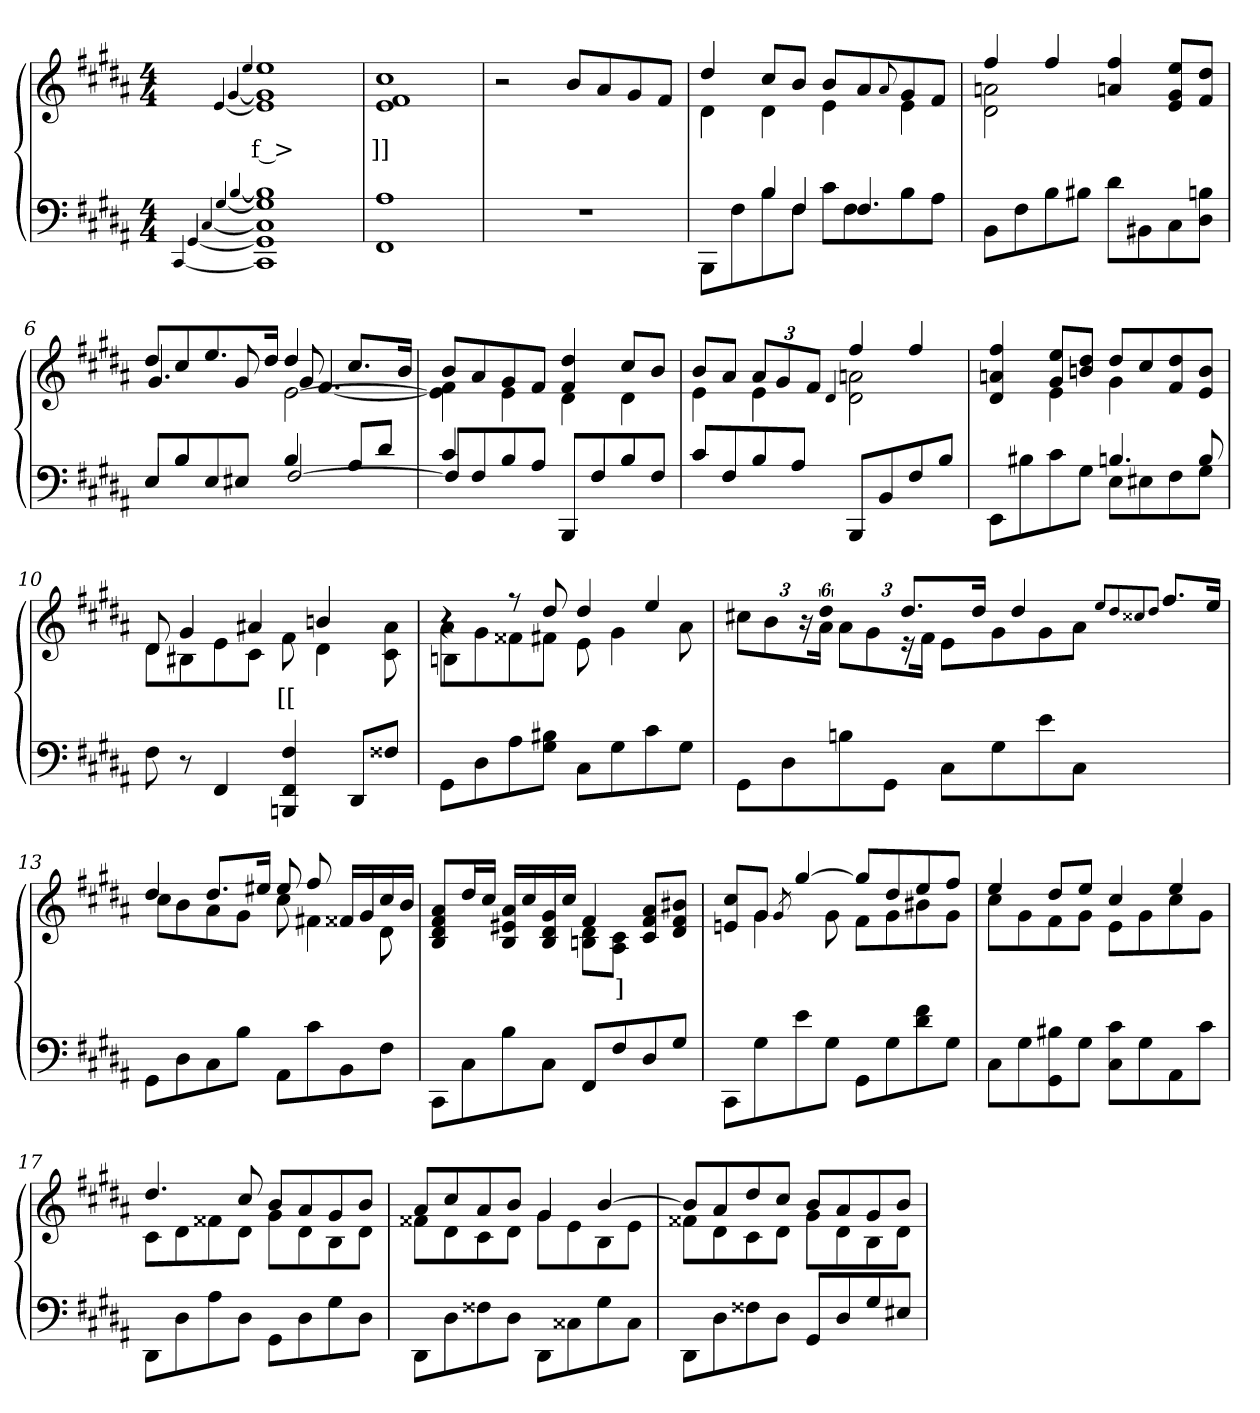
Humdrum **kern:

**kern	**kern	**text
*part2	*part1	*part1
*staff2	*staff1	*staff1
*clefF4	*clefG2	*
*k[f#c#g#d#a#]	*k[f#c#g#d#a#]	*
*M4/4	*M4/4	*
=1	=1	=1
[4qqCC#/	.	.
[4qqGG#/	.	.
[4qqC#/	[4qqe	.
[4qqG#/	[4qqg#/	.
[4qqB/	4qqee/	.
1B] 1G#] 1C#] 1GG#] 1CC#]	1ee 1g#] 1e]	f >
=2	=2	=2
1A# 1FF#	1cc# 1f# 1e	]]
=3	=3	=3
1r	2r	.
.	8bL	.
.	8a#	.
.	8g#	.
.	8f#J	.
=4	=4	=4
*^	*^	*
*	*^	*	*	*
4ryy	4.ryy	8BBB\L	4dd#	4d#	.
.	.	8F#\	.	.	.
4B	.	8B\	8cc#L	4d#	.
.	4F#/	8F#\J	8bJ	.	.
2ryy	.	8c#\L	8bL	4e	.
.	4.F#/	8F#\	8a#	.	.
.	.	.	8qqa#/	.	.
.	.	8B\	8g#	4e	.
.	.	8A#\J	8f#J	.	.
*v	*v	*v	*	*	*
=5	=5	=5	=5
8BBL	4ff#	2an 2d#	.
8F#	.	.	.
8B	4ff#	.	.
8B#XJ	.	.	.
8d#L	4ff#/ 4an/	2ryy	.
8BB#	.	.	.
8C#	8ee 8g# 8eL	.	.
8Bn 8D#J	8dd# 8f#J	.	.
=6	=6	=6	=6
*^	*	*^	*
*	*^	*	*	*	*
8ryy	4E/	8EL	8dd#L	2ryy	4.g#	.
4B	.	8B	8cc#	.	.	.
.	2.ryy	8E	8.ee	.	.	.
8ryy	.	8E#XJ	.	.	8g#	.
.	.	.	16dd#Jk	.	.	.
4B/	.	[2F#	4dd#	8g#/	[2e\	.
.	.	.	.	[4.f#/	.	.
8A#/L	.	.	8.cc#L	.	.	.
8d#J	.	.	.	.	.	.
.	.	.	16bJk	.	.	.
*	*	*	*	*v	*v	*
=7	=7	=7	=7	=7	=7
4c#	8ryy	8F#L]	8bL	4f#] 4e]	.
.	8ryy@	8F#	8a#	.	.
2ryy	8ryy@	8B	8g#	4e	.
.	8ryy@	8A#J	8f#J	.	.
.	8ryy@	8BBBL	4dd# 4f#	4d#	.
.	4F#/	8F#	.	.	.
4B	.	8B	8cc#L	4d#	.
.	8ryy	8F#J	8bJ	.	.
=8	=8	=8	=8	=8	=8
4c#	8ryy	8c#L	8bL	4e	.
.	4F#/	8F#	8a#J	.	.
2.ryy	.	8B	12a#L	4e	.
.	.	.	12g#	.	.
.	2ryy	8A#J	.	.	.
.	.	.	12f#J	.	.
.	.	.	4qqd#/	.	.
.	.	8BBB/L	4ff#	2an 2d#	.
.	.	8BB/	.	.	.
.	.	8F#/	4ff#	.	.
.	8ryy	8B/J	.	.	.
*	*v	*v	*	*	*
=9	=9	=9	=9	=9
2ryy	8EEL	4ff# 4an 4d#	4ryy	.
.	8B#X	.	.	.
.	8c#	8ee 8g#L	4e	.
.	8G#J	8dd# 8bnJ	.	.
4.Bn	8EL	8dd#L	4g#	.
.	8E#X	8cc#	.	.
.	8F#	8dd# 8f#	4ryy	.
8B	8G#J	8b 8eJ	.	.
*v	*v	*	*	*
=10	=10	=10	=10
8F#	8d#	8d#L	.
8r	4g#	8B#X	.
4FF#	.	8e	.
.	4a#X	8c#J	.
4F# 4FF# 4BBBn	.	8f#	[[
.	4bn	4d#	.
8DD#L	.	.	.
8F##XJ	8ryy	8a#\ 8c#\	.
=11	=11	=11	=11
*	*	*^	*
8GG#L	4r	8a#L	4Bn\	.
8D#	.	8g#	.	.
8A#	8r	8f##X	2.ryy	.
8B#X 8G#J	8dd#	8f#XJ	.	.
8C#L	4dd#	8e	.	.
8G#	.	4g#	.	.
8c#	4ee	.	.	.
8G#J	.	8a#	.	.
*	*	*v	*v	*
=12	=12	=12	=12
8GG#\L	24%5ryy	12cc#XL	.
.	.	12b	.
8D#	.	.	.
.	.	24r	.
.	24dd#	24a#Jk	.
8Bn	8.dd#L	12a#L	.
.	.	12g#	.
8GG#J	.	.	.
.	.	24r	.
.	16dd#Jk	.	.
.	.	24f#Jk	.
8C#L	4dd#	8eL	.
8G#	.	8g#	.
.	8qee/L	.	.
.	8qdd#/	.	.
.	8qcc##X/	.	.
.	8qdd#/J	.	.
8e	8.ff#L	8g#	.
8C#J	.	8a#J	.
.	16eeJk	.	.
=13	=13	=13	=13
8GG#L	4dd#	8cc#L	.
8D#	.	8b	.
8C#	8.dd#L	8a#	.
8BJ	.	8g#J	.
.	16ee#XJk	.	.
8AA#L	8ee#	8cc#	.
8c#	8ff#	4f#X	.
8BB	16f##XLL	.	.
.	16g#	.	.
8F#J	16cc#	8d#	.
.	16bJJ	.	.
=14	=14	=14	=14
8CC#\L	8a# 8f# 8d# 8BL	2ryy	.
8C#	16dd#L	.	.
.	16cc#JJ	.	.
8B	16a# 16e#X 16BLL	.	.
.	16cc#	.	.
8C#J	16g# 16d# 16B	.	.
.	16cc#JJ	.	.
8FF#L	4f#	8d# 8BnL	.
8F#	.	8c# 8A#J	]
8D#	8a# 8f# 8c#L	4ryy	.
8G#J	8b#X 8f# 8d#J	.	.
=15	=15	=15	=15
8CC#L	8cc# 8enL	8ryy	.
8G#	8g#J	4g#	.
.	8qg#/	.	.
8e	[4gg#	.	.
8G#J	.	8g#	.
8GG#L	8gg#L]	8f#L	.
8G#	8dd#	8g#	.
8f# 8d#	8ee	8b#X	.
8G#J	8ff#J	8g#J	.
=16	=16	=16	=16
8C#L	4ee	8cc#L	.
8G#	.	8g#	.
8B#X 8GG#	8dd#L	8f#	.
8G#J	8eeJ	8g#J	.
8c# 8C#L	4cc#	8eL	.
8G#	.	8g#	.
8AA#	4ee	8cc#	.
8c#J	.	8g#J	.
=17	=17	=17	=17
8DD#\L	4.dd#	8c#L	.
8D#	.	8d#	.
8A#	.	8f##X	.
8D#J	8cc#	8d#J	.
8GG#\L	8bL	8g#L	.
8D#	8a#	8d#	.
8G#	8g#	8B	.
8D#J	8bJ	8d#J	.
=18	=18	=18	=18
8DD#\L	8a#L	8f##XL	.
8D#	8cc#	8d#	.
8F##X	8a#	8c#	.
8D#J	8bJ	8d#J	.
8DD#\L	4g#	8g#L	.
8C##X	.	8e	.
8G#	[4b	8B	.
8C##J	.	8eJ	.
=19	=19	=19	=19
8DD#\L	8bL]	8f##XL	.
8D#	8a#	8d#	.
8F##X	8dd#	8c#	.
8D#J	8cc#J	8d#J	.
8GG#L	8bL	8g#L	.
8D#	8a#	8d#	.
8G#	8g#	8B	.
8E#XJ	8bJ	8d#J	.
*	*v	*v	*
=	=	=
*-	*-	*-
